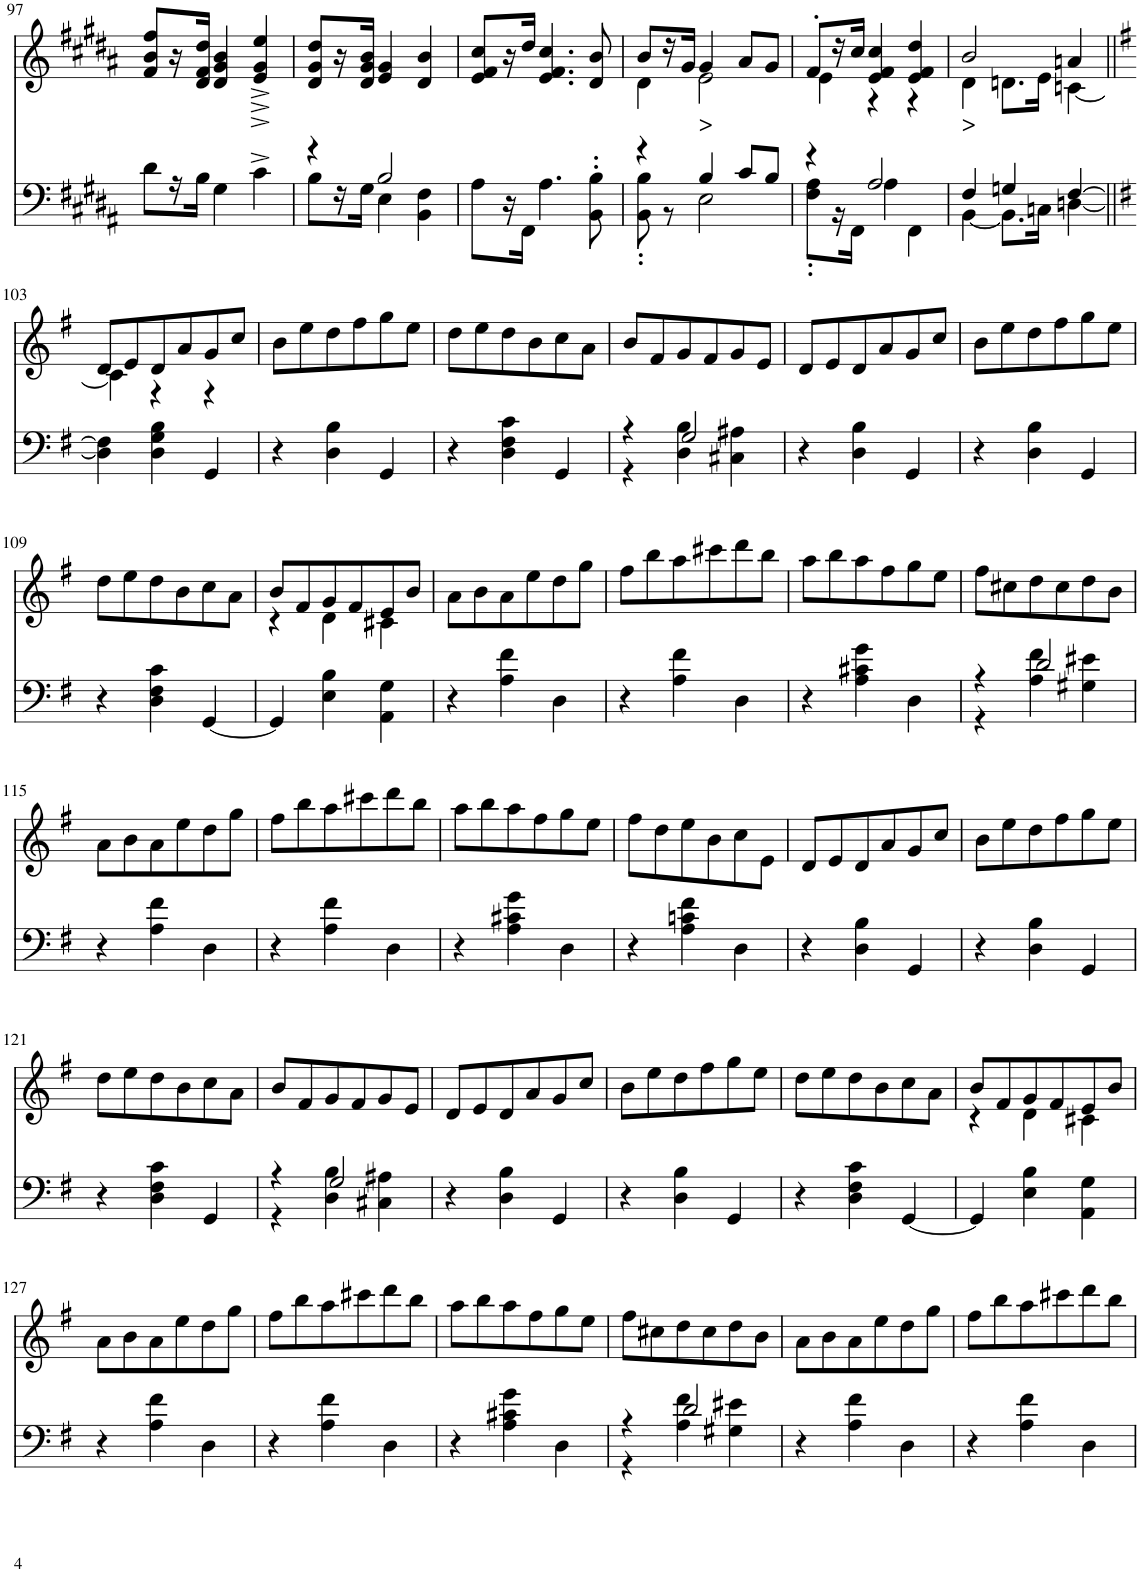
**kern	**kern	**text
*part2	*part1	*part1
*staff2	*staff1	*staff1
*I"Piano	*I"Piano	*
*I'Pno	*I'Pno	*
!!LO:PB:g=z
*clefF4	*clefG2	*
*k[f#c#g#d#a#]	*k[f#c#g#d#a#]	*
*M3/4	*M3/4	*
=97	=97	=97
8d#\L	8f#/ 8b/ 8ff#/L	.
16r	16r	.
16B\JJ	16d#/ 16f#/ 16dd#/JJ	.
4G#\	4d#/ 4g#/ 4b/	.
4c#^\	4e/^ 4g#/^ 4ee/^	.
=98	=98	=98
*^	*	*
4r	8B\L	8d#/ 8g#/ 8dd#/L	.
.	16r	16r	.
.	16G#\JJ	16d#/ 16g#/ 16b/JJ	.
2B/	4E\	4e/ 4g#/	.
.	4BB\ 4F#\	4d#/ 4b/	.
*v	*v	*	*
=99	=99	=99
8A#\L	8e/ 8f#/ 8cc#/L	.
16r	16r	.
16FF#\JJ	16dd#/JJ	.
4.A#\	4.e/ 4.f#/ 4.cc#/	.
8BB\' 8B\'	8d#/ 8b/	.
=100	=100	=100
*^	*^	*
4r	8BB\' 8B\'	8b/L	4d#\	.
.	8r	16r	.	.
.	.	16g#/JJ	.	.
!	!	!	!	!LO:LY:b
4B/	2E\	4g#/	2e\	>
8c#/L	.	8a#/L	.	.
8B/J	.	8g#/J	.	.
=101	=101	=101	=101	=101
4r	8F#\' 8A#\'L	8f#'/L	4e\	.
.	16r	16r	.	.
.	16FF#\JJ	16cc#/JJ	.	.
2A#/	4A#\	4e/ 4f#/ 4cc#/	4r	.
.	4FF#\	4e/ 4f#/ 4dd#/	4r	.
=102	=102	=102	=102	=102
!	!	!	!	!LO:LY:b
4F#/	[4BB\	2b/	4d#\	>
4Gn/	8.BB\L]	.	8.dn\L	.
.	16Cn\Jk	.	16e\Jk	.
[4F#/	[4Dn\	4an/	[4cn\	.
*v	*v	*	*	*
!!LO:LB:g=z	!!
=103||	=103||	=103||	=103||
*k[f#]	*k[f#]	*	*
4D\] 4F#\]	8d/L	4c\]	.
.	8e/	.	.
4D\ 4G\ 4B\	8d/	4r	.
.	8a/	.	.
4GG/	8g/	4r	.
.	8cc/J	.	.
*	*v	*v	*
=104	=104	=104
4r	8b\L	.
.	8ee\	.
4D\ 4B\	8dd\	.
.	8ff#\	.
4GG/	8gg\	.
.	8ee\J	.
=105	=105	=105
4r	8dd\L	.
.	8ee\	.
4D\ 4F#\ 4c\	8dd\	.
.	8b\	.
4GG/	8cc\	.
.	8a\J	.
=106	=106	=106
*^	*	*
4r	4r	8b/L	.
.	.	8f#/	.
2G/	4D\ 4B\	8g/	.
.	.	8f#/	.
.	4C#X\ 4A#X\	8g/	.
.	.	8e/J	.
*v	*v	*	*
=107	=107	=107
4r	8d/L	.
.	8e/	.
4D\ 4B\	8d/	.
.	8a/	.
4GG/	8g/	.
.	8cc/J	.
=108	=108	=108
4r	8b\L	.
.	8ee\	.
4D\ 4B\	8dd\	.
.	8ff#\	.
4GG/	8gg\	.
.	8ee\J	.
!!LO:LB:g=z
=109	=109	=109
4r	8dd\L	.
.	8ee\	.
4D\ 4F#\ 4c\	8dd\	.
.	8b\	.
[4GG/	8cc\	.
.	8a\J	.
=110	=110	=110
*	*^	*
4GG/]	8b/L	4r	.
.	8f#/	.	.
4E\ 4B\	8g/	4d\	.
.	8f#/	.	.
4AA\ 4G\	8e/	4c#X\	.
.	8b/J	.	.
*	*v	*v	*
=111	=111	=111
4r	8a\L	.
.	8b\	.
4A\ 4f#\	8a\	.
.	8ee\	.
4D\	8dd\	.
.	8gg\J	.
=112	=112	=112
4r	8ff#\L	.
.	8bb\	.
4A\ 4f#\	8aa\	.
.	8ccc#X\	.
4D\	8ddd\	.
.	8bb\J	.
=113	=113	=113
4r	8aa\L	.
.	8bb\	.
4A\ 4c#X\ 4g\	8aa\	.
.	8ff#\	.
4D\	8gg\	.
.	8ee\J	.
=114	=114	=114
*^	*	*
4r	4r	8ff#\L	.
.	.	8cc#X\	.
2d/	4A\ 4f#\	8dd\	.
.	.	8cc#\	.
.	4G#X\ 4e#X\	8dd\	.
.	.	8b\J	.
*v	*v	*	*
!!LO:LB:g=z
=115	=115	=115
4r	8a\L	.
.	8b\	.
4A\ 4f#\	8a\	.
.	8ee\	.
4D\	8dd\	.
.	8gg\J	.
=116	=116	=116
4r	8ff#\L	.
.	8bb\	.
4A\ 4f#\	8aa\	.
.	8ccc#X\	.
4D\	8ddd\	.
.	8bb\J	.
=117	=117	=117
4r	8aa\L	.
.	8bb\	.
4A\ 4c#X\ 4g\	8aa\	.
.	8ff#\	.
4D\	8gg\	.
.	8ee\J	.
=118	=118	=118
4r	8ff#\L	.
.	8dd\	.
4A\ 4cn\ 4f#\	8ee\	.
.	8b\	.
4D\	8cc\	.
.	8e\J	.
=119	=119	=119
4r	8d/L	.
.	8e/	.
4D\ 4B\	8d/	.
.	8a/	.
4GG/	8g/	.
.	8cc/J	.
=120	=120	=120
4r	8b\L	.
.	8ee\	.
4D\ 4B\	8dd\	.
.	8ff#\	.
4GG/	8gg\	.
.	8ee\J	.
!!LO:LB:g=z
=121	=121	=121
4r	8dd\L	.
.	8ee\	.
4D\ 4F#\ 4c\	8dd\	.
.	8b\	.
4GG/	8cc\	.
.	8a\J	.
=122	=122	=122
*^	*	*
4r	4r	8b/L	.
.	.	8f#/	.
2G/	4D\ 4B\	8g/	.
.	.	8f#/	.
.	4C#X\ 4A#X\	8g/	.
.	.	8e/J	.
*v	*v	*	*
=123	=123	=123
4r	8d/L	.
.	8e/	.
4D\ 4B\	8d/	.
.	8a/	.
4GG/	8g/	.
.	8cc/J	.
=124	=124	=124
4r	8b\L	.
.	8ee\	.
4D\ 4B\	8dd\	.
.	8ff#\	.
4GG/	8gg\	.
.	8ee\J	.
=125	=125	=125
4r	8dd\L	.
.	8ee\	.
4D\ 4F#\ 4c\	8dd\	.
.	8b\	.
[4GG/	8cc\	.
.	8a\J	.
=126	=126	=126
*	*^	*
4GG/]	8b/L	4r	.
.	8f#/	.	.
4E\ 4B\	8g/	4d\	.
.	8f#/	.	.
4AA\ 4G\	8e/	4c#X\	.
.	8b/J	.	.
*	*v	*v	*
!!LO:LB:g=z
=127	=127	=127
4r	8a\L	.
.	8b\	.
4A\ 4f#\	8a\	.
.	8ee\	.
4D\	8dd\	.
.	8gg\J	.
=128	=128	=128
4r	8ff#\L	.
.	8bb\	.
4A\ 4f#\	8aa\	.
.	8ccc#X\	.
4D\	8ddd\	.
.	8bb\J	.
=129	=129	=129
4r	8aa\L	.
.	8bb\	.
4A\ 4c#X\ 4g\	8aa\	.
.	8ff#\	.
4D\	8gg\	.
.	8ee\J	.
=130	=130	=130
*^	*	*
4r	4r	8ff#\L	.
.	.	8cc#X\	.
4A\ 4f#\	2d/	8dd\	.
.	.	8cc#\	.
4G#X\ 4e#X\	.	8dd\	.
.	.	8b\J	.
*v	*v	*	*
=131	=131	=131
4r	8a\L	.
.	8b\	.
4A\ 4f#\	8a\	.
.	8ee\	.
4D\	8dd\	.
.	8gg\J	.
=132	=132	=132
4r	8ff#\L	.
.	8bb\	.
4A\ 4f#\	8aa\	.
.	8ccc#X\	.
4D\	8ddd\	.
.	8bb\J	.
=	=	=
*-	*-	*-
